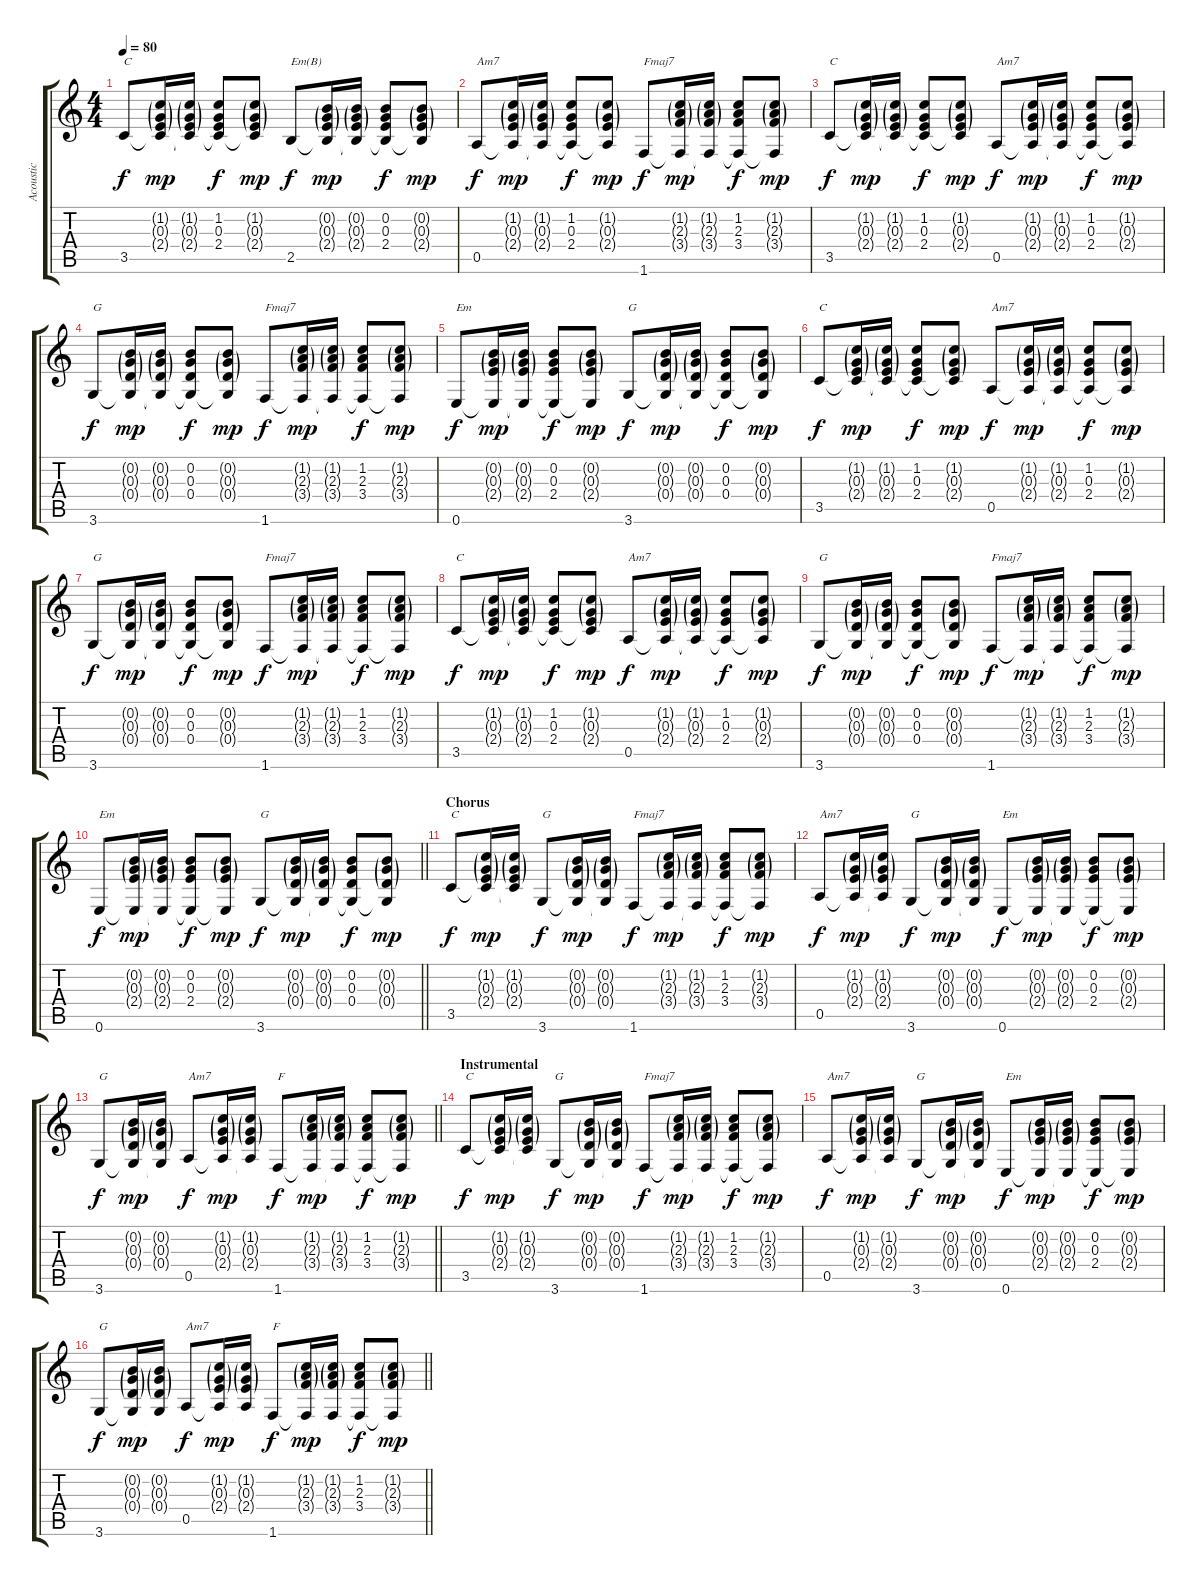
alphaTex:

\track ("Acoustic" "Acoustic") {instrument acousticguitarsteel}
\staff {score tabs}
\tuning (E4 B3 G3 D3 A2 E2) {hide}
\ts (4 4)
\tempo 80
\clef g2
\ks c
3.5.8{txt "C" dy f} (1.2{g} 0.3{g} 2.4{g} 3.5{t}).16{dy mp} (1.2{g} 0.3{g} 2.4{g} 3.5{t}).16 (1.2 0.3 2.4 3.5{t}).8{dy f} (1.2{g} 0.3{g} 2.4{g} 3.5{t}).8{dy mp} 2.5.8{txt "Em(B)" dy f} (0.2{g} 0.3{g} 2.4{g} 2.5{t}).16{dy mp} (0.2{g} 0.3{g} 2.4{g} 2.5{t}).16 (0.2 0.3 2.4 2.5{t}).8{dy f} (0.2{g} 0.3{g} 2.4{g} 2.5{t}).8{dy mp} |
0.5.8{txt "Am7" dy f} (1.2{g} 0.3{g} 2.4{g} 0.5{t}).16{dy mp} (1.2{g} 0.3{g} 2.4{g} 0.5{t}).16 (1.2 0.3 2.4 0.5{t}).8{dy f} (1.2{g} 0.3{g} 2.4{g} 0.5{t}).8{dy mp} 1.6.8{txt "Fmaj7" dy f} (1.2{g} 2.3{g} 3.4{g} 1.6{t}).16{dy mp} (1.2{g} 2.3{g} 3.4{g} 1.6{t}).16 (1.2 2.3 3.4 1.6{t}).8{dy f} (1.2{g} 2.3{g} 3.4{g} 1.6{t}).8{dy mp} |
3.5.8{txt "C" dy f} (1.2{g} 0.3{g} 2.4{g} 3.5{t}).16{dy mp} (1.2{g} 0.3{g} 2.4{g} 3.5{t}).16 (1.2 0.3 2.4 3.5{t}).8{dy f} (1.2{g} 0.3{g} 2.4{g} 3.5{t}).8{dy mp} 0.5.8{txt "Am7" dy f} (1.2{g} 0.3{g} 2.4{g} 0.5{t}).16{dy mp} (1.2{g} 0.3{g} 2.4{g} 0.5{t}).16 (1.2 0.3 2.4 0.5{t}).8{dy f} (1.2{g} 0.3{g} 2.4{g} 0.5{t}).8{dy mp} |
3.6.8{txt "G" dy f} (0.2{g} 0.3{g} 0.4{g} 3.6{t}).16{dy mp} (0.2{g} 0.3{g} 0.4{g} 3.6{t}).16 (0.2 0.3 0.4 3.6{t}).8{dy f} (0.2{g} 0.3{g} 0.4{g} 3.6{t}).8{dy mp} 1.6.8{txt "Fmaj7" dy f} (1.2{g} 2.3{g} 3.4{g} 1.6{t}).16{dy mp} (1.2{g} 2.3{g} 3.4{g} 1.6{t}).16 (1.2 2.3 3.4 1.6{t}).8{dy f} (1.2{g} 2.3{g} 3.4{g} 1.6{t}).8{dy mp} |
0.6.8{txt "Em" dy f} (0.2{g} 0.3{g} 2.4{g} 0.6{t}).16{dy mp} (0.2{g} 0.3{g} 2.4{g} 0.6{t}).16 (0.2 0.3 2.4 0.6{t}).8{dy f} (0.2{g} 0.3{g} 2.4{g} 0.6{t}).8{dy mp} 3.6.8{txt "G" dy f} (0.2{g} 0.3{g} 0.4{g} 3.6{t}).16{dy mp} (0.2{g} 0.3{g} 0.4{g} 3.6{t}).16 (0.2 0.3 0.4 3.6{t}).8{dy f} (0.2{g} 0.3{g} 0.4{g} 3.6{t}).8{dy mp} |
3.5.8{txt "C" dy f} (1.2{g} 0.3{g} 2.4{g} 3.5{t}).16{dy mp} (1.2{g} 0.3{g} 2.4{g} 3.5{t}).16 (1.2 0.3 2.4 3.5{t}).8{dy f} (1.2{g} 0.3{g} 2.4{g} 3.5{t}).8{dy mp} 0.5.8{txt "Am7" dy f} (1.2{g} 0.3{g} 2.4{g} 0.5{t}).16{dy mp} (1.2{g} 0.3{g} 2.4{g} 0.5{t}).16 (1.2 0.3 2.4 0.5{t}).8{dy f} (1.2{g} 0.3{g} 2.4{g} 0.5{t}).8{dy mp} |
3.6.8{txt "G" dy f} (0.2{g} 0.3{g} 0.4{g} 3.6{t}).16{dy mp} (0.2{g} 0.3{g} 0.4{g} 3.6{t}).16 (0.2 0.3 0.4 3.6{t}).8{dy f} (0.2{g} 0.3{g} 0.4{g} 3.6{t}).8{dy mp} 1.6.8{txt "Fmaj7" dy f} (1.2{g} 2.3{g} 3.4{g} 1.6{t}).16{dy mp} (1.2{g} 2.3{g} 3.4{g} 1.6{t}).16 (1.2 2.3 3.4 1.6{t}).8{dy f} (1.2{g} 2.3{g} 3.4{g} 1.6{t}).8{dy mp} |
3.5.8{txt "C" dy f} (1.2{g} 0.3{g} 2.4{g} 3.5{t}).16{dy mp} (1.2{g} 0.3{g} 2.4{g} 3.5{t}).16 (1.2 0.3 2.4 3.5{t}).8{dy f} (1.2{g} 0.3{g} 2.4{g} 3.5{t}).8{dy mp} 0.5.8{txt "Am7" dy f} (1.2{g} 0.3{g} 2.4{g} 0.5{t}).16{dy mp} (1.2{g} 0.3{g} 2.4{g} 0.5{t}).16 (1.2 0.3 2.4 0.5{t}).8{dy f} (1.2{g} 0.3{g} 2.4{g} 0.5{t}).8{dy mp} |
3.6.8{txt "G" dy f} (0.2{g} 0.3{g} 0.4{g} 3.6{t}).16{dy mp} (0.2{g} 0.3{g} 0.4{g} 3.6{t}).16 (0.2 0.3 0.4 3.6{t}).8{dy f} (0.2{g} 0.3{g} 0.4{g} 3.6{t}).8{dy mp} 1.6.8{txt "Fmaj7" dy f} (1.2{g} 2.3{g} 3.4{g} 1.6{t}).16{dy mp} (1.2{g} 2.3{g} 3.4{g} 1.6{t}).16 (1.2 2.3 3.4 1.6{t}).8{dy f} (1.2{g} 2.3{g} 3.4{g} 1.6{t}).8{dy mp} |
\barLineRight lightlight
0.6.8{txt "Em" dy f} (0.2{g} 0.3{g} 2.4{g} 0.6{t}).16{dy mp} (0.2{g} 0.3{g} 2.4{g} 0.6{t}).16 (0.2 0.3 2.4 0.6{t}).8{dy f} (0.2{g} 0.3{g} 2.4{g} 0.6{t}).8{dy mp} 3.6.8{txt "G" dy f} (0.2{g} 0.3{g} 0.4{g} 3.6{t}).16{dy mp} (0.2{g} 0.3{g} 0.4{g} 3.6{t}).16 (0.2 0.3 0.4 3.6{t}).8{dy f} (0.2{g} 0.3{g} 0.4{g} 3.6{t}).8{dy mp} |
\section ("" "Chorus")
3.5.8{txt "C" dy f} (1.2{g} 0.3{g} 2.4{g} 3.5{t}).16{dy mp} (1.2{g} 0.3{g} 2.4{g} 3.5{t}).16 3.6.8{txt "G" dy f} (0.2{g} 0.3{g} 0.4{g} 3.6{t}).16{dy mp} (0.2{g} 0.3{g} 0.4{g} 3.6{t}).16 1.6.8{txt "Fmaj7" dy f} (1.2{g} 2.3{g} 3.4{g} 1.6{t}).16{dy mp} (1.2{g} 2.3{g} 3.4{g} 1.6{t}).16 (1.2 2.3 3.4 1.6{t}).8{dy f} (1.2{g} 2.3{g} 3.4{g} 1.6{t}).8{dy mp} |
0.5.8{txt "Am7" dy f} (1.2{g} 0.3{g} 2.4{g} 0.5{t}).16{dy mp} (1.2{g} 0.3{g} 2.4{g} 0.5{t}).16 3.6.8{txt "G" dy f} (0.2{g} 0.3{g} 0.4{g} 3.6{t}).16{dy mp} (0.2{g} 0.3{g} 0.4{g} 3.6{t}).16 0.6.8{txt "Em" dy f} (0.2{g} 0.3{g} 2.4{g} 0.6{t}).16{dy mp} (0.2{g} 0.3{g} 2.4{g} 0.6{t}).16 (0.2 0.3 2.4 0.6{t}).8{dy f} (0.2{g} 0.3{g} 2.4{g} 0.6{t}).8{dy mp} |
\barLineRight lightlight
3.6.8{txt "G" dy f} (0.2{g} 0.3{g} 0.4{g} 3.6{t}).16{dy mp} (0.2{g} 0.3{g} 0.4{g} 3.6{t}).16 0.5.8{txt "Am7" dy f} (1.2{g} 0.3{g} 2.4{g} 0.5{t}).16{dy mp} (1.2{g} 0.3{g} 2.4{g} 0.5{t}).16 1.6.8{txt "F" dy f} (1.2{g} 2.3{g} 3.4{g} 1.6{t}).16{dy mp} (1.2{g} 2.3{g} 3.4{g} 1.6{t}).16 (1.2 2.3 3.4 1.6{t}).8{dy f} (1.2{g} 2.3{g} 3.4{g} 1.6{t}).8{dy mp} |
\section ("" "Instrumental")
3.5.8{txt "C" dy f} (1.2{g} 0.3{g} 2.4{g} 3.5{t}).16{dy mp} (1.2{g} 0.3{g} 2.4{g} 3.5{t}).16 3.6.8{txt "G" dy f} (0.2{g} 0.3{g} 0.4{g} 3.6{t}).16{dy mp} (0.2{g} 0.3{g} 0.4{g} 3.6{t}).16 1.6.8{txt "Fmaj7" dy f} (1.2{g} 2.3{g} 3.4{g} 1.6{t}).16{dy mp} (1.2{g} 2.3{g} 3.4{g} 1.6{t}).16 (1.2 2.3 3.4 1.6{t}).8{dy f} (1.2{g} 2.3{g} 3.4{g} 1.6{t}).8{dy mp} |
0.5.8{txt "Am7" dy f} (1.2{g} 0.3{g} 2.4{g} 0.5{t}).16{dy mp} (1.2{g} 0.3{g} 2.4{g} 0.5{t}).16 3.6.8{txt "G" dy f} (0.2{g} 0.3{g} 0.4{g} 3.6{t}).16{dy mp} (0.2{g} 0.3{g} 0.4{g} 3.6{t}).16 0.6.8{txt "Em" dy f} (0.2{g} 0.3{g} 2.4{g} 0.6{t}).16{dy mp} (0.2{g} 0.3{g} 2.4{g} 0.6{t}).16 (0.2 0.3 2.4 0.6{t}).8{dy f} (0.2{g} 0.3{g} 2.4{g} 0.6{t}).8{dy mp} |
\barLineRight lightlight
3.6.8{txt "G" dy f} (0.2{g} 0.3{g} 0.4{g} 3.6{t}).16{dy mp} (0.2{g} 0.3{g} 0.4{g} 3.6{t}).16 0.5.8{txt "Am7" dy f} (1.2{g} 0.3{g} 2.4{g} 0.5{t}).16{dy mp} (1.2{g} 0.3{g} 2.4{g} 0.5{t}).16 1.6.8{txt "F" dy f} (1.2{g} 2.3{g} 3.4{g} 1.6{t}).16{dy mp} (1.2{g} 2.3{g} 3.4{g} 1.6{t}).16 (1.2 2.3 3.4 1.6{t}).8{dy f} (1.2{g} 2.3{g} 3.4{g} 1.6{t}).8{dy mp}
